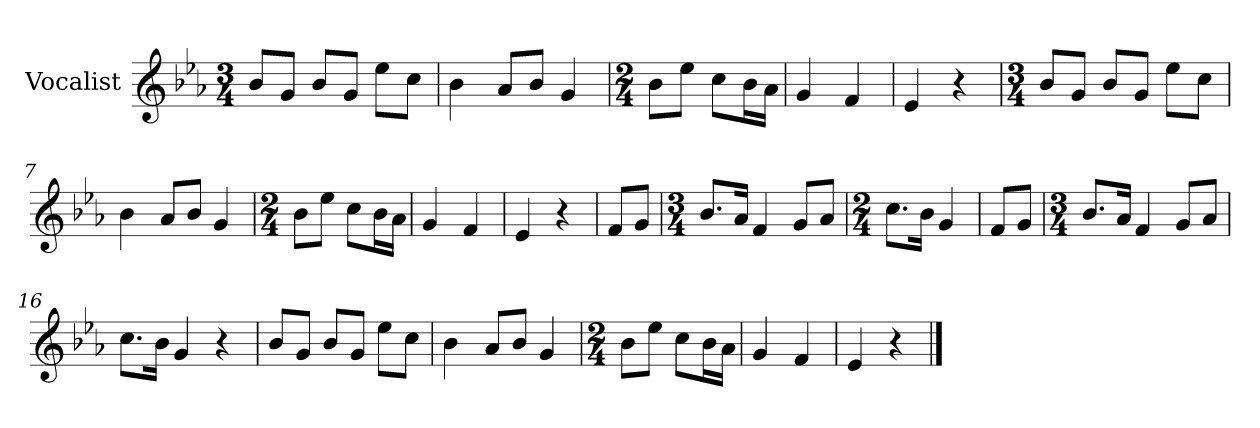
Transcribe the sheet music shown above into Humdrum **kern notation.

**kern
*part1
*staff1
*I"Vocalist
*k[b-e-a-]
*E-:
*M3/4
=1
8b-L
8gJ
8b-L
8gJ
8ee-L
8ccJ
=2
4b-
8a-L
8b-J
4g
=3
*M2/4
8b-L
8ee-J
8ccL
16b-L
16a-JJ
=4
4g
4f
=5
4e-
4r
=6
*M3/4
8b-L
8gJ
8b-L
8gJ
8ee-L
8ccJ
=7
4b-
8a-L
8b-J
4g
=8
*M2/4
8b-L
8ee-J
8ccL
16b-L
16a-JJ
=9
4g
4f
=10
4e-
4r
=11
8fL
8gJ
=12
*M3/4
8.b-L
16a-Jk
4f
8gL
8a-J
=13
*M2/4
8.ccL
16b-Jk
4g
=14
8fL
8gJ
=15
*M3/4
8.b-L
16a-Jk
4f
8gL
8a-J
=16
8.ccL
16b-Jk
4g
4r
=17
8b-L
8gJ
8b-L
8gJ
8ee-L
8ccJ
=18
4b-
8a-L
8b-J
4g
=19
*M2/4
8b-L
8ee-J
8ccL
16b-L
16a-JJ
=20
4g
4f
=21
4e-
4r
==
*-
